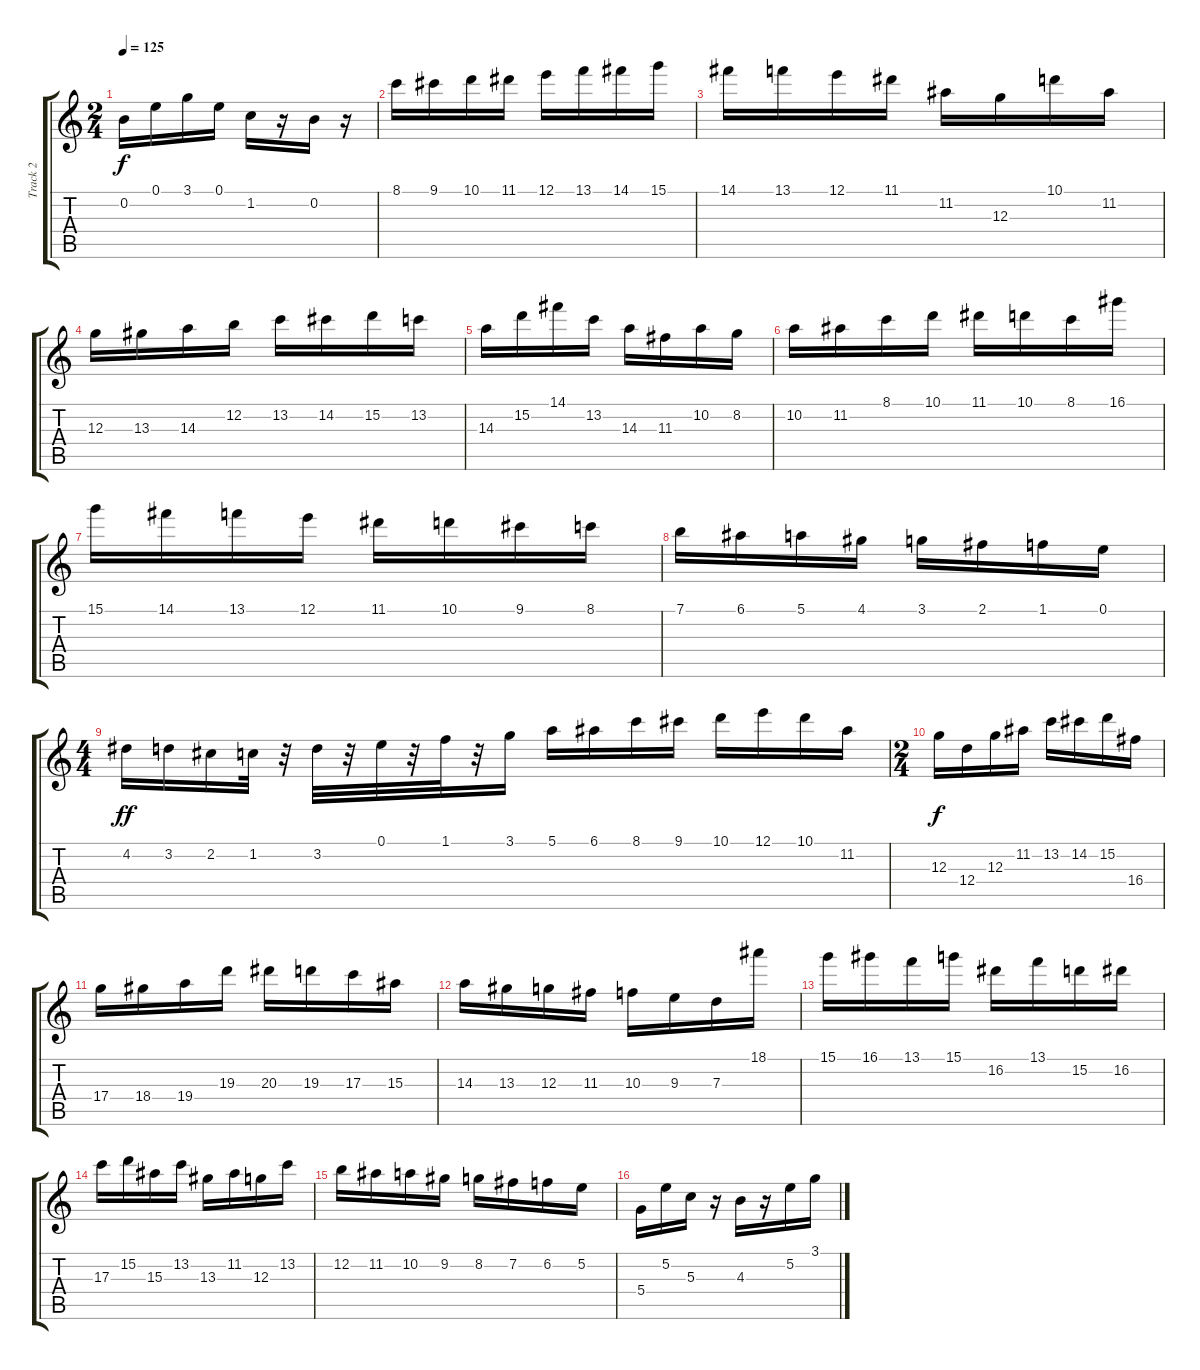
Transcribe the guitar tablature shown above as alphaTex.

\track ("Track 2" "Track 2") {instrument slapbass1}
\staff {score tabs}
\tuning (E4 B3 G3 D3 A2 E2) {hide}
\ts (2 4)
\tempo 125
\clef g2
\ks c
0.2.16{dy f} 0.1.16 3.1.16 0.1.16 1.2.16 r.16 0.2.16 r.16 |
8.1.16 9.1.16 10.1.16 11.1.16 12.1.16 13.1.16 14.1.16 15.1.16 |
14.1.16 13.1.16 12.1.16 11.1.16 11.2.16 12.3.16 10.1.16 11.2.16 |
12.3.16 13.3.16 14.3.16 12.2.16 13.2.16 14.2.16 15.2.16 13.2.16 |
14.3.16 15.2.16 14.1.16 13.2.16 14.3.16 11.3.16 10.2.16 8.2.16 |
10.2.16 11.2.16 8.1.16 10.1.16 11.1.16 10.1.16 8.1.16 16.1.16 |
15.1.16 14.1.16 13.1.16 12.1.16 11.1.16 10.1.16 9.1.16 8.1.16 |
7.1.16 6.1.16 5.1.16 4.1.16 3.1.16 2.1.16 1.1.16 0.1.16 |
\ts (4 4)
4.2.16{dy ff} 3.2.16 2.2.16 1.2.32 r.32 3.2.32 r.32 0.1.32 r.32 1.1.32 r.32 3.1.16 5.1.16 6.1.16 8.1.16 9.1.16 10.1.16 12.1.16 10.1.16 11.2.16 |
\ts (2 4)
12.3.16{dy f} 12.4.16 12.3.16 11.2.16 13.2.16 14.2.16 15.2.16 16.4.16 |
17.4.16 18.4.16 19.4.16 19.3.16 20.3.16 19.3.16 17.3.16 15.3.16 |
14.3.16 13.3.16 12.3.16 11.3.16 10.3.16 9.3.16 7.3.16 18.1.16 |
15.1.16 16.1.16 13.1.16 15.1.16 16.2.16 13.1.16 15.2.16 16.2.16 |
17.3.16 15.2.16 15.3.16 13.2.16 13.3.16 11.2.16 12.3.16 13.2.16 |
12.2.16 11.2.16 10.2.16 9.2.16 8.2.16 7.2.16 6.2.16 5.2.16 |
5.4.16 5.2.16 5.3.16 r.16 4.3.16 r.16 5.2.16 3.1.16
